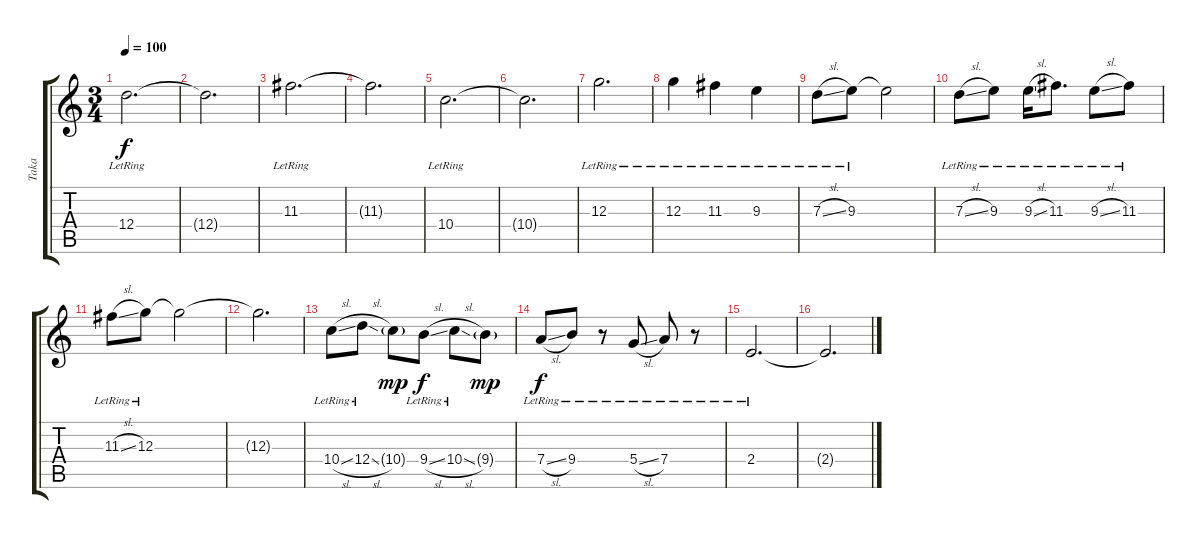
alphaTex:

\track ("Taka" "Taka") {instrument electricguitarjazz}
\staff {score tabs}
\tuning (E4 B3 G3 D3 A2 E2) {hide}
\ts (3 4)
\tempo 100
\clef g2
\ks c
12.4{lr}.2{d dy f} |
12.4{t}.2{d} |
11.3{lr}.2{d} |
11.3{t}.2{d} |
10.4{lr}.2{d} |
10.4{t}.2{d} |
12.3{lr}.2{d} |
12.3{lr}.4 11.3{lr}.4 9.3{lr}.4 |
7.3{sl lr}.8 9.3{lr}.8 9.3{t}.2 |
7.3{sl lr}.8 9.3{lr}.8 9.3{sl lr}.16 11.3{lr}.8{d} 9.3{sl lr}.8 11.3{lr}.8 |
11.3{sl lr}.8 12.3{lr}.8 12.3{t}.2 |
12.3{t}.2{d} |
10.4{sl lr}.8 12.4{sl lr}.8 10.4{g}.8{dy mp} 9.4{sl lr}.8{dy f} 10.4{sl lr}.8 9.4{g}.8{dy mp} |
7.4{sl lr}.8{dy f} 9.4{lr}.8 r.8 5.4{sl lr}.8 7.4{lr}.8 r.8 |
2.4{lr}.2{d} |
2.4{t}.2{d}
